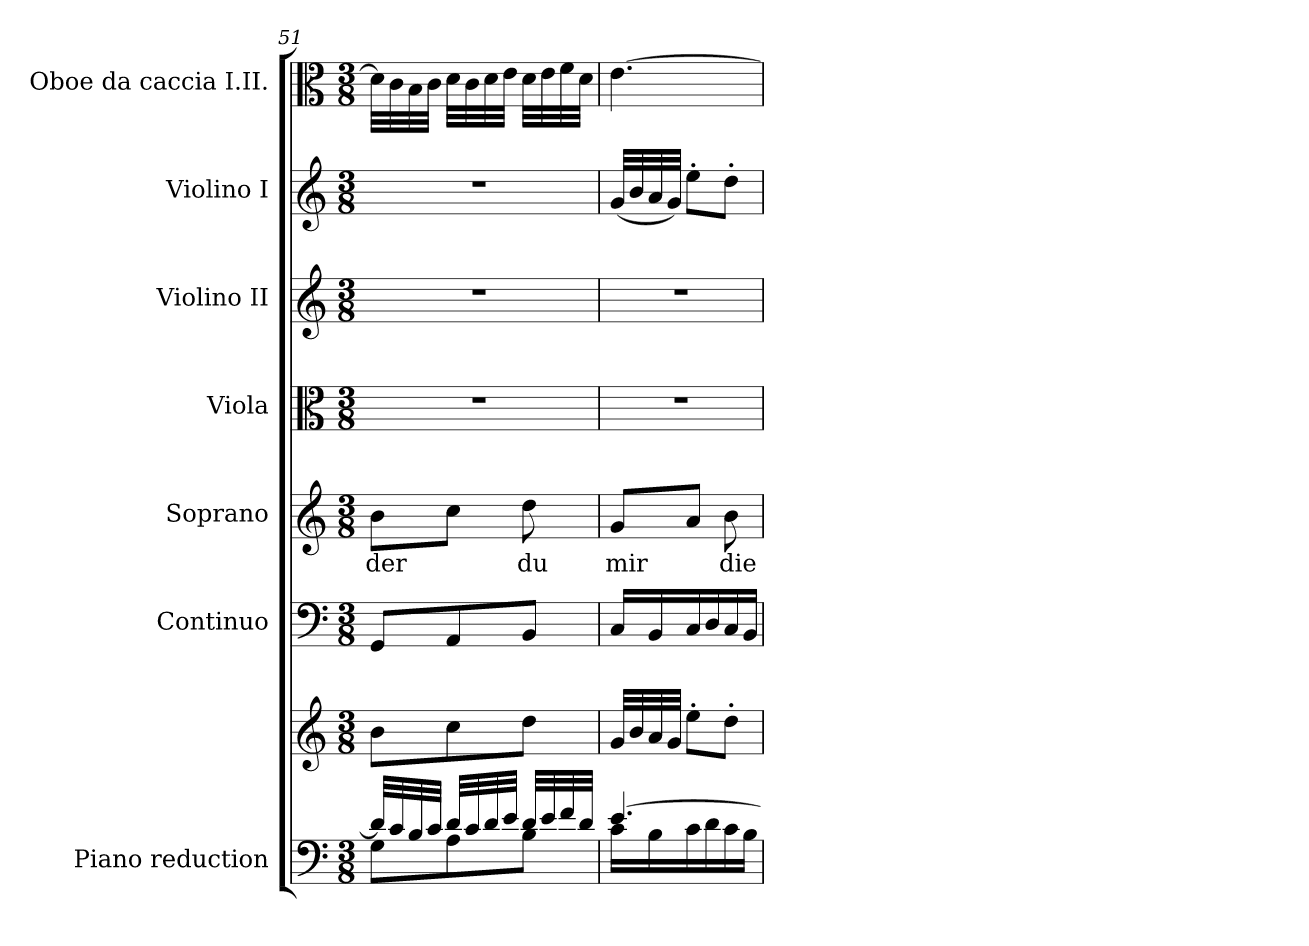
**kern	**kern	**kern	**kern	**text	**kern	**kern	**kern	**kern
*part7	*part7	*part6	*part5	*part5	*part4	*part3	*part2	*part1
*staff8	*staff7	*staff6	*staff5	*staff5	*staff4	*staff3	*staff2	*staff1
*I"Piano reduction	*	*I"Continuo	*I"Soprano	*	*I"Viola	*I"Violino II	*I"Violino I	*I"Oboe da caccia I.II.
*I'Pno	*	*	*	*	*I'Vla	*I'Vln	*I'Vln	*I'Ob
!!LO:PB:g=z
*clefF4	*clefG2	*clefF4	*clefG2	*	*clefC3	*clefG2	*clefG2	*clefC3
*k[]	*k[]	*k[]	*k[]	*	*k[]	*k[]	*k[]	*k[]
*M3/8	*M3/8	*M3/8	*M3/8	*	*M3/8	*M3/8	*M3/8	*M3/8
=51	=51	=51	=51	=51	=51	=51	=51	=51
*^	*	*	*	*	*	*	*	*
!	!	!	!	!	!LO:LY:b	!	!	!	!
32d/LLL]	8G\L	8b\L	8GG/L	8b\L	der	4.r	4.r	4.r	32d\LLL]
32c/	.	.	.	.	.	.	.	.	32c\
32B/	.	.	.	.	.	.	.	.	32B\
32c/JJJ	.	.	.	.	.	.	.	.	32c\JJJ
32d/LLL	8A\	8cc\	8AA/	8cc\J	.	.	.	.	32d\LLL
32c/	.	.	.	.	.	.	.	.	32c\
32d/	.	.	.	.	.	.	.	.	32d\
32e/JJJ	.	.	.	.	.	.	.	.	32e\JJJ
!	!	!	!	!	!LO:LY:b	!	!	!	!
32d/LLL	8B\J	8dd\J	8BB/J	8dd\	du	.	.	.	32d\LLL
32e/	.	.	.	.	.	.	.	.	32e\
32f/	.	.	.	.	.	.	.	.	32f\
32d/JJJ	.	.	.	.	.	.	.	.	32d\JJJ
=52	=52	=52	=52	=52	=52	=52	=52	=52	=52
!	!	!	!	!	!LO:LY:b	!	!	!	!
[4.e/	16c\LL	32g/LLL	16C/LL	8g/L	mir	4.r	4.r	(<32g/LLL	[4.e\
.	.	32b/	.	.	.	.	.	32b/	.
.	16B\	32a/	16BB/	.	.	.	.	32a/	.
.	.	32g/JJJ	.	.	.	.	.	32g/JJJ)	.
.	16c\	8ee'\L	16C/	8a/J	.	.	.	8ee'\L	.
.	16d\	.	16D/	.	.	.	.	.	.
!	!	!	!	!	!LO:LY:b	!	!	!	!
.	16c\	8dd'\J	16C/	8b\	die	.	.	8dd'\J	.
.	16B\JJ	.	16BB/JJ	.	.	.	.	.	.
*v	*v	*	*	*	*	*	*	*	*
=	=	=	=	=	=	=	=	=
*-	*-	*-	*-	*-	*-	*-	*-	*-
